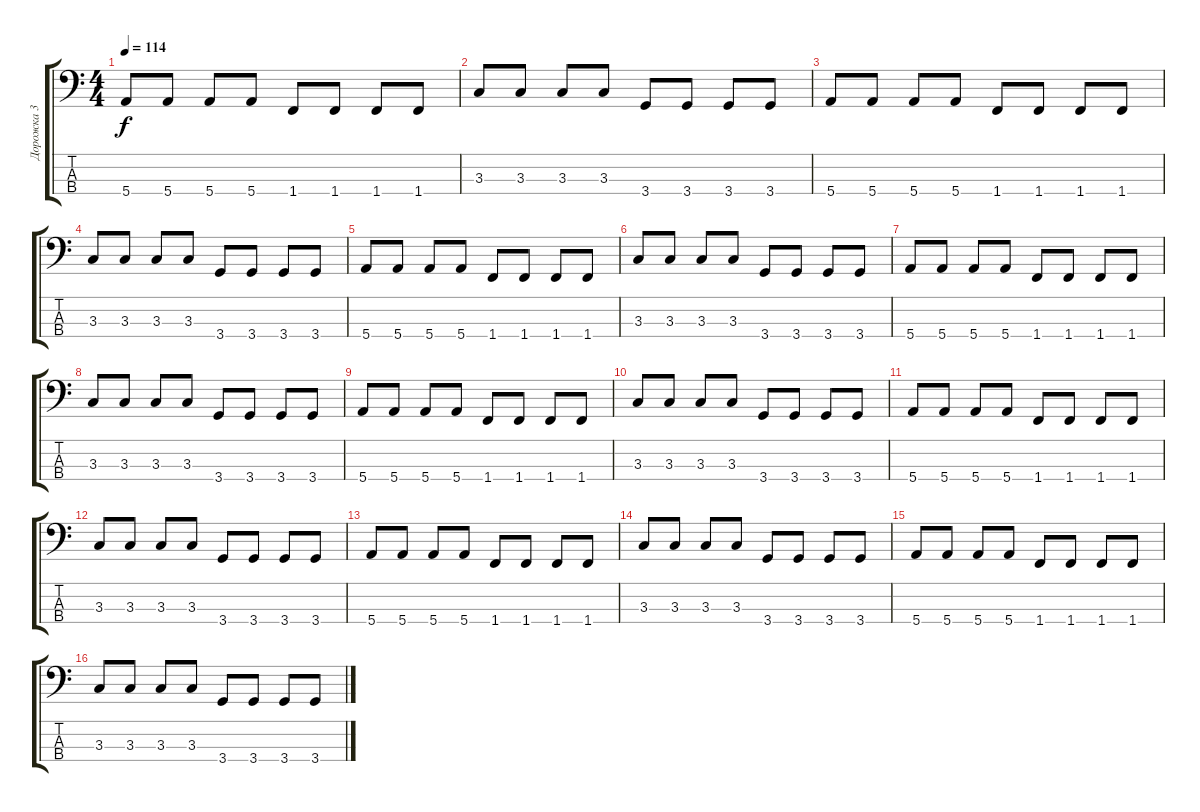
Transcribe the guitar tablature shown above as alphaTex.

\track ("Дорожка 3" "Дорожка 3") {instrument electricbassfinger}
\staff {score tabs}
\tuning (G2 D2 A1 E1) {hide}
\ts (4 4)
\tempo 114
\clef f4
\ks c
5.4.8{dy f} 5.4.8 5.4.8 5.4.8 1.4.8 1.4.8 1.4.8 1.4.8 |
3.3.8 3.3.8 3.3.8 3.3.8 3.4.8 3.4.8 3.4.8 3.4.8 |
5.4.8 5.4.8 5.4.8 5.4.8 1.4.8 1.4.8 1.4.8 1.4.8 |
3.3.8 3.3.8 3.3.8 3.3.8 3.4.8 3.4.8 3.4.8 3.4.8 |
5.4.8 5.4.8 5.4.8 5.4.8 1.4.8 1.4.8 1.4.8 1.4.8 |
3.3.8 3.3.8 3.3.8 3.3.8 3.4.8 3.4.8 3.4.8 3.4.8 |
5.4.8 5.4.8 5.4.8 5.4.8 1.4.8 1.4.8 1.4.8 1.4.8 |
3.3.8 3.3.8 3.3.8 3.3.8 3.4.8 3.4.8 3.4.8 3.4.8 |
5.4.8 5.4.8 5.4.8 5.4.8 1.4.8 1.4.8 1.4.8 1.4.8 |
3.3.8 3.3.8 3.3.8 3.3.8 3.4.8 3.4.8 3.4.8 3.4.8 |
5.4.8 5.4.8 5.4.8 5.4.8 1.4.8 1.4.8 1.4.8 1.4.8 |
3.3.8 3.3.8 3.3.8 3.3.8 3.4.8 3.4.8 3.4.8 3.4.8 |
5.4.8 5.4.8 5.4.8 5.4.8 1.4.8 1.4.8 1.4.8 1.4.8 |
3.3.8 3.3.8 3.3.8 3.3.8 3.4.8 3.4.8 3.4.8 3.4.8 |
5.4.8 5.4.8 5.4.8 5.4.8 1.4.8 1.4.8 1.4.8 1.4.8 |
3.3.8 3.3.8 3.3.8 3.3.8 3.4.8 3.4.8 3.4.8 3.4.8
